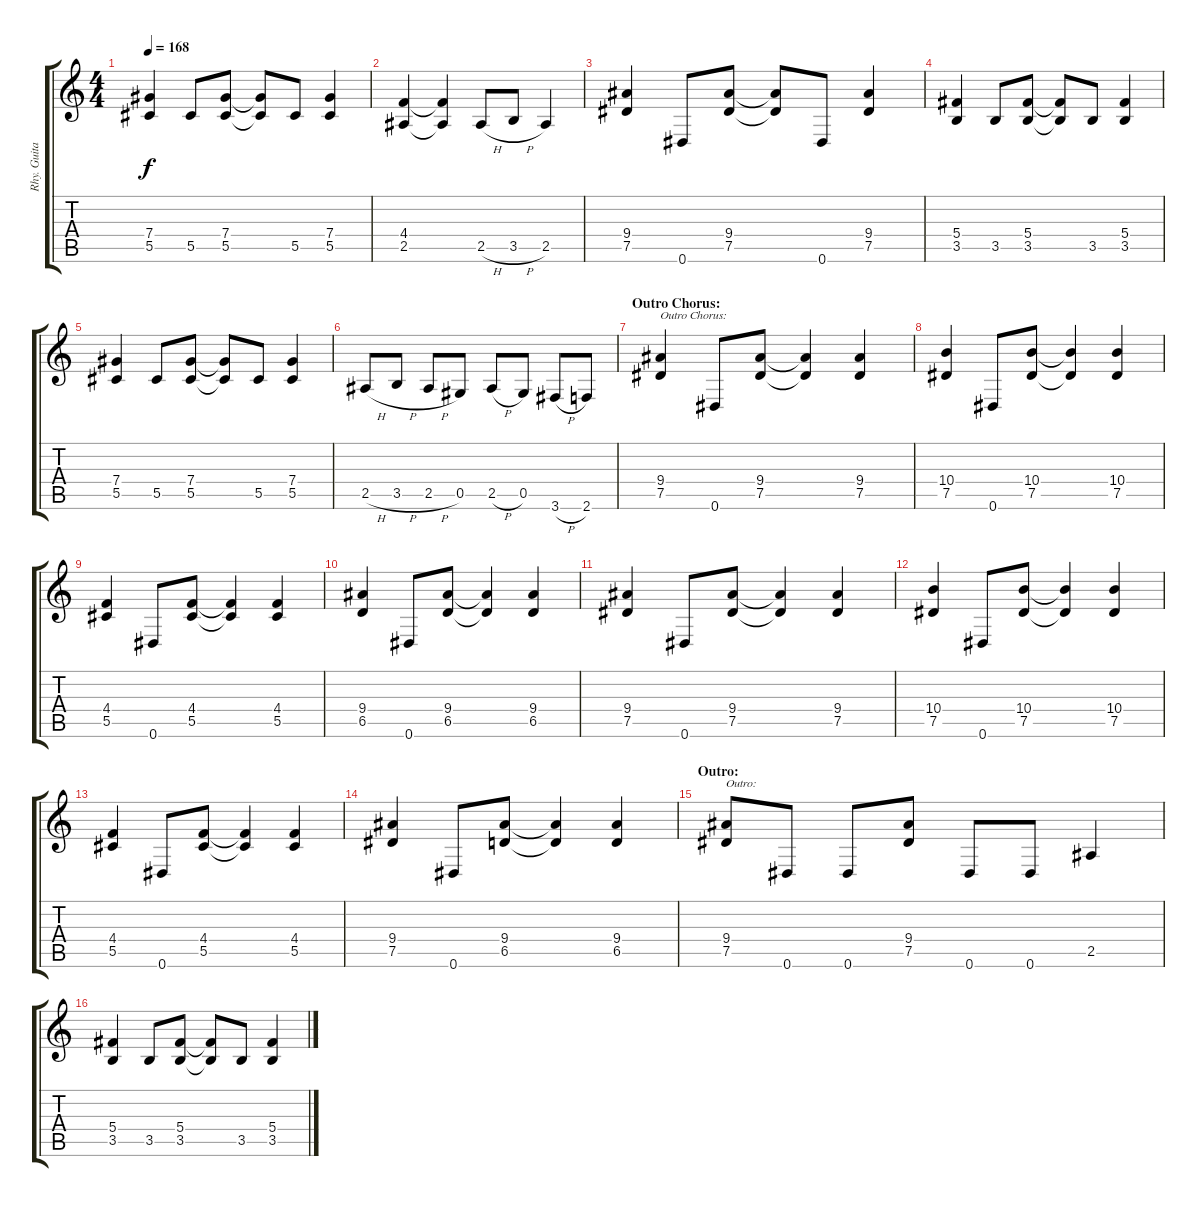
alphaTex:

\track ("Rhy. Guitar 2" "Rhy. Guita") {instrument distortionguitar}
\staff {score tabs}
\tuning (Eb4 Bb3 Gb3 Db3 Ab2 Eb2) {hide}
\ts (4 4)
\tempo 168
\clef g2
\ks c
(7.4 5.5).4{dy f} 5.5.8 (7.4 5.5).8 (7.4{t} 5.5{t}).8 5.5.8 (7.4 5.5).4 |
(4.4 2.5).4 (4.4{t} 2.5{t}).4 2.5{h}.8 3.5{h}.8 2.5.4 |
(9.4 7.5).4 0.6.8 (9.4 7.5).8 (9.4{t} 7.5{t}).8 0.6.8 (9.4 7.5).4 |
(5.4 3.5).4 3.5.8 (5.4 3.5).8 (5.4{t} 3.5{t}).8 3.5.8 (5.4 3.5).4 |
(7.4 5.5).4 5.5.8 (7.4 5.5).8 (7.4{t} 5.5{t}).8 5.5.8 (7.4 5.5).4 |
2.5{h}.8 3.5{h}.8 2.5{h}.8 0.5.8 2.5{h}.8 0.5.8 3.6{h}.8 2.6.8 |
\section ("" "Outro Chorus:")
(9.4 7.5).4{txt "Outro Chorus:"} 0.6.8 (9.4 7.5).8 (9.4{t} 7.5{t}).4 (9.4 7.5).4 |
(10.4 7.5).4 0.6.8 (10.4 7.5).8 (10.4{t} 7.5{t}).4 (10.4 7.5).4 |
(4.4 5.5).4 0.6.8 (4.4 5.5).8 (4.4{t} 5.5{t}).4 (4.4 5.5).4 |
(9.4 6.5).4 0.6.8 (9.4 6.5).8 (9.4{t} 6.5{t}).4 (9.4 6.5).4 |
(9.4 7.5).4 0.6.8 (9.4 7.5).8 (9.4{t} 7.5{t}).4 (9.4 7.5).4 |
(10.4 7.5).4 0.6.8 (10.4 7.5).8 (10.4{t} 7.5{t}).4 (10.4 7.5).4 |
(4.4 5.5).4 0.6.8 (4.4 5.5).8 (4.4{t} 5.5{t}).4 (4.4 5.5).4 |
(9.4 7.5).4 0.6.8 (9.4 6.5).8 (9.4{t} 6.5{t}).4 (9.4 6.5).4 |
\section ("" "Outro:")
(9.4 7.5).8{txt "Outro:"} 0.6.8 0.6.8 (9.4 7.5).8 0.6.8 0.6.8 2.5.4 |
(5.4 3.5).4 3.5.8 (5.4 3.5).8 (5.4{t} 3.5{t}).8 3.5.8 (5.4 3.5).4
